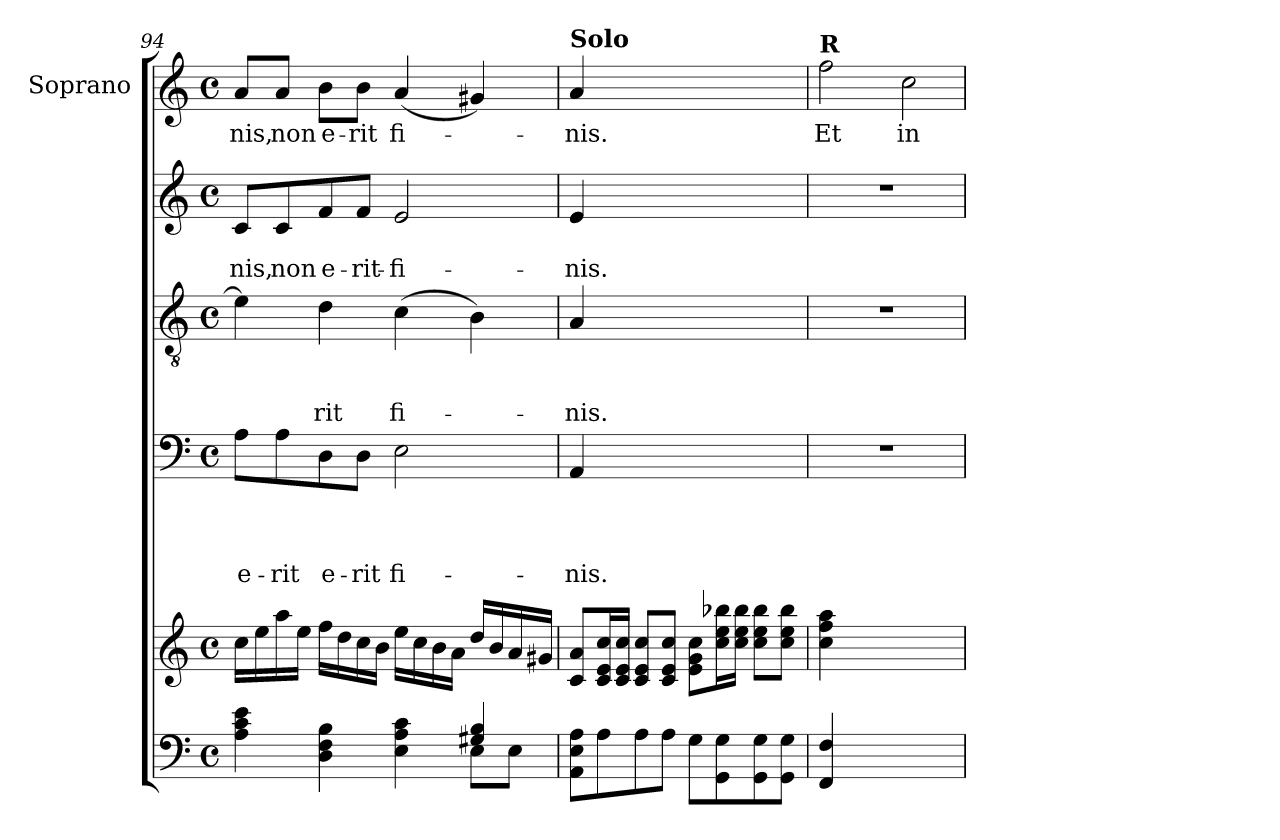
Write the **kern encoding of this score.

**kern	**kern	**kern	**text	**text	**text	**text	**kern	**text	**text	**text	**kern	**text	**text	**kern	**text
*part6	*part5	*part4	*part4	*part4	*part4	*part4	*part3	*part3	*part3	*part3	*part2	*part2	*part2	*part1	*part1
*staff6	*staff5	*staff4	*staff4	*staff4	*staff4	*staff4	*staff3	*staff3	*staff3	*staff3	*staff2	*staff2	*staff2	*staff1	*staff1
*	*	*	*	*	*	*	*	*	*	*	*	*	*	*I"Soprano	*
*clefF4	*clefG2	*clefF4	*	*	*	*	*clefGv2	*	*	*	*clefG2	*	*	*clefG2	*
*k[]	*k[]	*k[]	*	*	*	*	*k[]	*	*	*	*k[]	*	*	*k[]	*
*C:	*C:	*C:	*	*	*	*	*C:	*	*	*	*C:	*	*	*C:	*
*M4/4	*M4/4	*M4/4	*	*	*	*	*M4/4	*	*	*	*M4/4	*	*	*M4/4	*
*met(c)	*met(c)	*met(c)	*	*	*	*	*met(c)	*	*	*	*met(c)	*	*	*met(c)	*
=94	=94	=94	=94	=94	=94	=94	=94	=94	=94	=94	=94	=94	=94	=94	=94
*^	*	*	*	*	*	*	*	*	*	*	*	*	*	*	*
!	!	!	!	!	!	!	!LO:LY:b	!	!	!	!	!	!	!LO:LY:b	!	!LO:LY:b
*	*	*	*	*	*	*	*	*	*	*	*	*	*	*	*^	*
4A\ 4c\ 4e\	2.ryy	16cc\LL	8A\L	.	.	.	e-	4e\]	.	.	.	8c/L	.	-nis,	8a/L	4ryy	-nis,
.	.	16ee\	.	.	.	.	.	.	.	.	.	.	.	.	.	.	.
!	!	!	!	!	!	!	!LO:LY:b	!	!	!	!	!	!	!LO:LY:b	!	!	!LO:LY:b
.	.	16aa\	8A\	.	.	.	-rit	.	.	.	.	8c/	.	non	8a/J	.	non
.	.	16ee\JJ	.	.	.	.	.	.	.	.	.	.	.	.	.	.	.
!	!	!	!	!	!	!	!LO:LY:b	!	!	!	!LO:LY:b	!	!	!LO:LY:b	!	!	!LO:LY:b
4D\ 4F\ 4B\	.	16ff\LL	8D\	.	.	.	e-	4d\	.	.	-rit	8f/	.	e-	4ryy	8b\L	-e-
.	.	16dd\	.	.	.	.	.	.	.	.	.	.	.	.	.	.	.
!	!	!	!	!	!	!	!LO:LY:b	!	!	!	!	!	!	!LO:LY:b	!	!	!LO:LY:b
.	.	16cc\	8D\J	.	.	.	-rit	.	.	.	.	8f/J	.	-rit-	.	8b\J	-rit
.	.	16b\JJ	.	.	.	.	.	.	.	.	.	.	.	.	.	.	.
!	!	!	!	!	!	!	!LO:LY:b	!	!	!	!LO:LY:b	!	!	!LO:LY:b	!	!	!LO:LY:b
4E\ 4A\ 4c\	.	16ee\LL	2E\	.	.	.	fi-	(>4c\	.	.	fi-	2e/	.	-fi-	(<4a/	4ryy	fi-
.	.	16cc\	.	.	.	.	.	.	.	.	.	.	.	.	.	.	.
.	.	16b\	.	.	.	.	.	.	.	.	.	.	.	.	.	.	.
.	.	16a\JJ	.	.	.	.	.	.	.	.	.	.	.	.	.	.	.
4G#X/ 4B/	8E\L	16dd/LL	.	.	.	.	.	4B\)	.	.	.	.	.	.	4ryy	4g#X/)	.
.	.	16b/	.	.	.	.	.	.	.	.	.	.	.	.	.	.	.
.	8E\J	16a/	.	.	.	.	.	.	.	.	.	.	.	.	.	.	.
.	.	16g#X/JJ	.	.	.	.	.	.	.	.	.	.	.	.	.	.	.
*v	*v	*	*	*	*	*	*	*	*	*	*	*	*	*	*v	*v	*
=95	=95	=95	=95	=95	=95	=95	=95	=95	=95	=95	=95	=95	=95	=95	=95
!	!	!	!	!	!	!	!	!	!	!	!	!	!	!LO:TX:a:B:t=Solo	!
!	!	!	!	!	!	!LO:LY:b	!	!	!	!LO:LY:b	!	!	!LO:LY:b	!	!LO:LY:b
8AA\ 8E\ 8A\L	8c/ 8a/L	4AA/	.	.	.	-nis.	4A/	.	.	-nis.	4e/	.	-nis.	4a/	nis.
8A\	16c/ 16e/ 16cc/L	.	.	.	.	.	.	.	.	.	.	.	.	.	.
.	16c/ 16e/ 16cc/JJ	.	.	.	.	.	.	.	.	.	.	.	.	.	.
8A\	8c/ 8e/ 8cc/L	2.ryy	.	.	.	.	2.ryy	.	.	.	2.ryy	.	.	2.ryy	.
8A\J	8c/ 8e/ 8cc/J	.	.	.	.	.	.	.	.	.	.	.	.	.	.
8G\L	8e\ 8g\ 8cc\L	.	.	.	.	.	.	.	.	.	.	.	.	.	.
8GG\ 8G\	16cc\ 16ee\ 16bb-X\L	.	.	.	.	.	.	.	.	.	.	.	.	.	.
.	16cc\ 16ee\ 16bb-\JJ	.	.	.	.	.	.	.	.	.	.	.	.	.	.
8GG\ 8G\	8cc\ 8ee\ 8bb-\L	.	.	.	.	.	.	.	.	.	.	.	.	.	.
8GG\ 8G\J	8cc\ 8ee\ 8bb-\J	.	.	.	.	.	.	.	.	.	.	.	.	.	.
!!LO:LB:g=z
=96	=96	=96	=96	=96	=96	=96	=96	=96	=96	=96	=96	=96	=96	=96	=96
!	!	!	!	!	!	!	!	!	!	!	!	!	!	!LO:TX:a:B:t=R	!
!	!	!	!	!	!	!	!	!	!	!	!	!	!	!	!LO:LY:b
4FF/ 4F/	4cc\ 4ff\ 4aa\	1r	.	.	.	.	1r	.	.	.	1r	.	.	2ff\	Et
2.ryy	2.ryy	.	.	.	.	.	.	.	.	.	.	.	.	.	.
!	!	!	!	!	!	!	!	!	!	!	!	!	!	!	!LO:LY:b
.	.	.	.	.	.	.	.	.	.	.	.	.	.	2cc\	in
=	=	=	=	=	=	=	=	=	=	=	=	=	=	=	=
*-	*-	*-	*-	*-	*-	*-	*-	*-	*-	*-	*-	*-	*-	*-	*-
